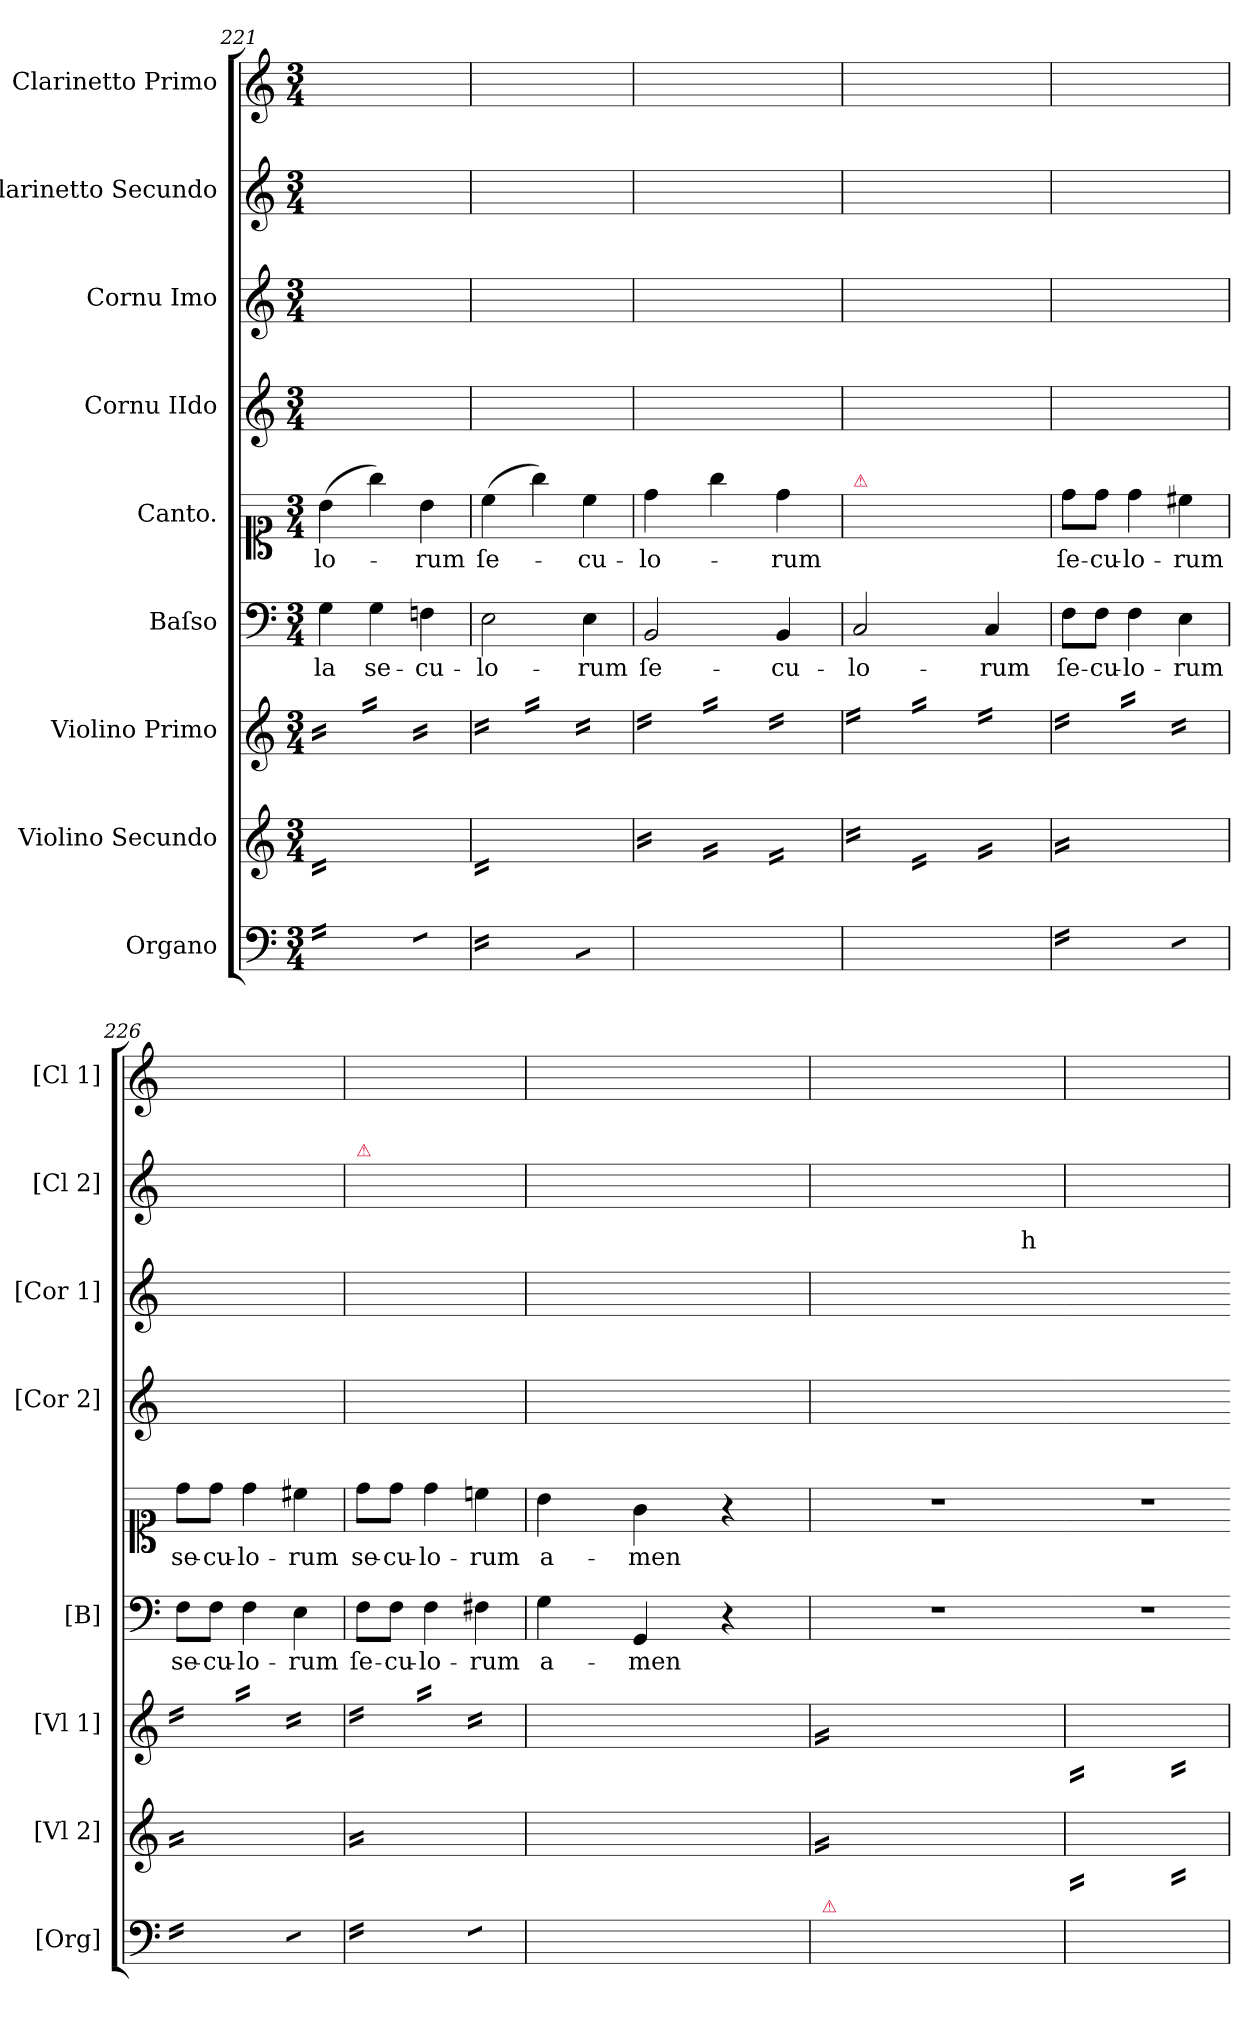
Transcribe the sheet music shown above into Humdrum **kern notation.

**kern	**kern	**kern	**kern	**text	**kern	**text	**kern	**kern	**kern	**kern
*part9	*part8	*part7	*part6	*part6	*part5	*part5	*part4	*part3	*part2	*part1
*staff9	*staff8	*staff7	*staff6	*staff6	*staff5	*staff5	*staff4	*staff3	*staff2	*staff1
*I"Organo	*I"Violino Secundo	*I"Violino Primo	*I"Baſso	*	*I"Canto.	*	*I"Cornu IIdo	*I"Cornu Imo	*I"Clarinetto Secundo	*I"Clarinetto Primo
*I'[Org]	*I'[Vl 2]	*I'[Vl 1]	*I'[B]	*	*	*	*I'[Cor 2]	*I'[Cor 1]	*I'[Cl 2]	*I'[Cl 1]
*clefF4	*clefG2	*clefG2	*clefF4	*	*clefC1	*	*clefG2	*clefG2	*clefG2	*clefG2
*k[]	*k[]	*k[]	*k[]	*	*k[]	*	*k[]	*k[]	*k[]	*k[]
*C:	*C:	*C:	*C:	*	*C:	*	*C:	*C:	*C:	*C:
*M3/4	*M3/4	*M3/4	*M3/4	*	*M3/4	*	*M3/4	*M3/4	*M3/4	*M3/4
=221	=221	=221	=221	=221	=221	=221	=221	=221	=221	=221
*tremolo	*	*	*	*	*	*	*	*	*	*
*	*tremolo	*	*	*	*	*	*	*	*	*
*	*	*tremolo	*	*	*	*	*	*	*	*
16G\yyLL	16dyy/ 16byy/LL	16b\yyLL	4G\	-la	(>4b\	-lo-	2.ryy	2.ryy	4g/yy	4b\yy
16G\yy	16dyy/ 16byy/	16b\yy	.	.	.	.	.	.	.	.
16G\yy	16dyy/ 16byy/	16b\yy	.	.	.	.	.	.	.	.
16G\yy	16dyy/ 16byy/	16b\yyJJ	.	.	.	.	.	.	.	.
16G\yy	16dyy/ 16byy/	16gg\yyLL	4G\	se-	4gg\)	.	.	.	4ryy	4ryy
16G\yy	16dyy/ 16byy/	16gg\yy	.	.	.	.	.	.	.	.
16G\yy	16dyy/ 16byy/	16gg\yy	.	.	.	.	.	.	.	.
16G\yyJJ	16dyy/ 16byy/	16gg\yyJJ	.	.	.	.	.	.	.	.
8Fn\yyL	16dyy/ 16byy/	16b\yyLL	4Fn\	-cu-	4b\	-rum	.	.	4fn/yy	4b\yy
.	16dyy/ 16byy/	16b\yy	.	.	.	.	.	.	.	.
8Fn\yyJ	16dyy/ 16byy/	16b\yy	.	.	.	.	.	.	.	.
.	16dyy/ 16byy/JJ	16b\yyJJ	.	.	.	.	.	.	.	.
=222	=222	=222	=222	=222	=222	=222	=222	=222	=222	=222
16E\yyLL	16dyy/ 16ccyy/LL	16cc\yyLL	2E\	-lo-	(>4cc\	ſe-	2.ryy	2.ryy	4e/yy	4cc\yy
16E\yy	16dyy/ 16ccyy/	16cc\yy	.	.	.	.	.	.	.	.
16E\yy	16dyy/ 16ccyy/	16cc\yy	.	.	.	.	.	.	.	.
16E\yy	16dyy/ 16ccyy/	16cc\yyJJ	.	.	.	.	.	.	.	.
16E\yy	16dyy/ 16ccyy/	16gg\yyLL	.	.	4gg\)	.	.	.	4ryy	4ryy
16E\yy	16dyy/ 16ccyy/	16gg\yy	.	.	.	.	.	.	.	.
16E\yy	16dyy/ 16ccyy/	16gg\yy	.	.	.	.	.	.	.	.
16E\yyJJ	16dyy/ 16ccyy/	16gg\yyJJ	.	.	.	.	.	.	.	.
8C\yyL	16dyy/ 16ccyy/	16cc\yyLL	4E\	-rum	4cc\	-cu-	.	.	4e/yy	4cc\yy
.	16dyy/ 16ccyy/	16cc\yy	.	.	.	.	.	.	.	.
8C\yyJ	16dyy/ 16ccyy/	16cc\yy	.	.	.	.	.	.	.	.
*Xtremolo	*	*	*	*	*	*	*	*	*	*
.	16dyy/ 16ccyy/JJ	16cc\yyJJ	.	.	.	.	.	.	.	.
=223	=223	=223	=223	=223	=223	=223	=223	=223	=223	=223
8D/Lyy	16b/yyLL	16dd\yyLL	2BB/	ſe-	4dd\	-lo-	2.ryy	2.ryy	4b\yy	4dd\yy
.	16b/yy	16dd\yy	.	.	.	.	.	.	.	.
8D/yy	16b/yy	16dd\yy	.	.	.	.	.	.	.	.
.	16b/yyJJ	16dd\yyJJ	.	.	.	.	.	.	.	.
8BB/yy	16g/yyLL	16gg\yyLL	.	.	4gg\	.	.	.	4ryy	4ryy
.	16g/yy	16gg\yy	.	.	.	.	.	.	.	.
8BB/yy	16g/yy	16gg\yy	.	.	.	.	.	.	.	.
.	16g/yyJJ	16gg\yyJJ	.	.	.	.	.	.	.	.
8GG/yy	16fn/yyLL	16dd\yyLL	4BB/	-cu-	4dd\	-rum	.	.	4b\yy	4dd\yy
.	16fn/yy	16dd\yy	.	.	.	.	.	.	.	.
8GG/Jyy	16fn/yy	16dd\yy	.	.	.	.	.	.	.	.
.	16fn/yyJJ	16dd\yyJJ	.	.	.	.	.	.	.	.
=224	=224	=224	=224	=224	=224	=224	=224	=224	=224	=224
!	!	!	!	!	!LO:TX:a:color=crimson:t=⚠	!	!	!	!	!
8C/Lyy	16cc\yyLL	16ee\yyLL	2C/	-lo-	2.ryy	.	2.ryy	2.ryy	4cc\yy	4ee\yy
.	16cc\yy	16ee\yy	.	.	.	.	.	.	.	.
8C/yy	16cc\yy	16ee\yy	.	.	.	.	.	.	.	.
.	16cc\yyJJ	16ee\yyJJ	.	.	.	.	.	.	.	.
8E/yy	16e/yyLL	16gg\yyLL	.	.	.	.	.	.	4ryy	4ryy
.	16e/yy	16gg\yy	.	.	.	.	.	.	.	.
8E/yy	16e/yy	16gg\yy	.	.	.	.	.	.	.	.
.	16e/yyJJ	16gg\yyJJ	.	.	.	.	.	.	.	.
8C/yy	16g/yyLL	16ee\yyLL	4C/	-rum	.	.	.	.	4cc\yy	4ee\yy
.	16g/yy	16ee\yy	.	.	.	.	.	.	.	.
8C/Jyy	16g/yy	16ee\yy	.	.	.	.	.	.	.	.
.	16g/yyJJ	16ee\yyJJ	.	.	.	.	.	.	.	.
=225	=225	=225	=225	=225	=225	=225	=225	=225	=225	=225
*tremolo	*	*	*	*	*	*	*	*	*	*
16F\yyLL	16a/yyLL	16dd\yyLL	8F\L	ſe-	8dd\L	ſe-	2.ryy	2.ryy	4a\yy	4dd\yy
16F\yy	16a/yy	16dd\yy	.	.	.	.	.	.	.	.
16F\yy	16a/yy	16dd\yy	8F\J	-cu-	8dd\J	-cu-	.	.	.	.
16F\yy	16a/yy	16dd\yyJJ	.	.	.	.	.	.	.	.
16F\yy	16a/yy	16aa\yyLL	4F\	-lo-	4dd\	-lo-	.	.	4ryy	4ryy
16F\yy	16a/yy	16aa\yy	.	.	.	.	.	.	.	.
16F\yy	16a/yy	16aa\yy	.	.	.	.	.	.	.	.
16F\yyJJ	16a/yy	16aa\yyJJ	.	.	.	.	.	.	.	.
8E\yyL	16a/yy	16cc#X\yyLL	4E\	-rum	4cc#X\	-rum	.	.	4a\yy	4cc#X\yy
.	16a/yy	16cc#X\yy	.	.	.	.	.	.	.	.
8E\yyJ	16a/yy	16cc#X\yy	.	.	.	.	.	.	.	.
.	16a/yyJJ	16cc#X\yyJJ	.	.	.	.	.	.	.	.
=226	=226	=226	=226	=226	=226	=226	=226	=226	=226	=226
!	!	!	!	!LO:LY:i	!	!LO:LY:i	!	!	!	!
16F\yyLL	16a/yyLL	16dd\yyLL	8F\L	se-	8dd\L	se-	2.ryy	2.ryy	4a\yy	4dd\yy
16F\yy	16a/yy	16dd\yy	.	.	.	.	.	.	.	.
!	!	!	!	!LO:LY:i	!	!LO:LY:i	!	!	!	!
16F\yy	16a/yy	16dd\yy	8F\J	-cu-	8dd\J	-cu-	.	.	.	.
16F\yy	16a/yy	16dd\yyJJ	.	.	.	.	.	.	.	.
!	!	!	!	!LO:LY:i	!	!LO:LY:i	!	!	!	!
16F\yy	16a/yy	16aa\yyLL	4F\	-lo-	4dd\	-lo-	.	.	4ryy	4ryy
16F\yy	16a/yy	16aa\yy	.	.	.	.	.	.	.	.
16F\yy	16a/yy	16aa\yy	.	.	.	.	.	.	.	.
16F\yyJJ	16a/yy	16aa\yyJJ	.	.	.	.	.	.	.	.
!	!	!	!	!LO:LY:i	!	!LO:LY:i	!	!	!	!
8E\yyL	16a/yy	16cc#X\yyLL	4E\	-rum	4cc#X\	-rum	.	.	4a\yy	4cc#X\yy
.	16a/yy	16cc#X\yy	.	.	.	.	.	.	.	.
8E\yyJ	16a/yy	16cc#X\yy	.	.	.	.	.	.	.	.
.	16a/yyJJ	16cc#X\yyJJ	.	.	.	.	.	.	.	.
=227	=227	=227	=227	=227	=227	=227	=227	=227	=227	=227
!	!	!	!	!	!	!	!	!	!LO:TX:a:color=crimson:t=⚠	!
!	!	!	!	!	!	!LO:LY:i	!	!	!	!
16F\yyLL	16a/yyLL	16dd\yyLL	8F\L	ſe-	8dd\L	se-	2.ryy	2.ryy	2.ryy	4dd\yy
16F\yy	16a/yy	16dd\yy	.	.	.	.	.	.	.	.
!	!	!	!	!	!	!LO:LY:i	!	!	!	!
16F\yy	16a/yy	16dd\yy	8F\J	-cu-	8dd\J	-cu-	.	.	.	.
16F\yy	16a/yy	16dd\yyJJ	.	.	.	.	.	.	.	.
!	!	!	!	!	!	!LO:LY:i	!	!	!	!
16F\yy	16a/yy	16aa\yyLL	4F\	-lo-	4dd\	-lo-	.	.	.	4ryy
16F\yy	16a/yy	16aa\yy	.	.	.	.	.	.	.	.
16F\yy	16a/yy	16aa\yy	.	.	.	.	.	.	.	.
16F\yyJJ	16a/yy	16aa\yyJJ	.	.	.	.	.	.	.	.
!	!	!	!	!	!	!LO:LY:i	!	!	!	!
8F#X\yyL	16a/yy	16ccn\yyLL	4F#X\	-rum	4ccn\	-rum	.	.	.	4ccn\yy
.	16a/yy	16ccn\yy	.	.	.	.	.	.	.	.
8F#X\yyJ	16a/yy	16ccn\yy	.	.	.	.	.	.	.	.
*Xtremolo	*	*	*	*	*	*	*	*	*	*
.	16a/yyJJ	16ccn\yyJJ	.	.	.	.	.	.	.	.
*	*	*Xtremolo	*	*	*	*	*	*	*	*
*	*Xtremolo	*	*	*	*	*	*	*	*	*
=228	=228	=228	=228	=228	=228	=228	=228	=228	=228	=228
8G\Lyy	16b\LLyy	16b\LLyy	4G\	a-	4b\	a-	2.ryy	2.ryy	8g/Lyy	8b\Lyy
.	16b\yy	16b\yy	.	.	.	.	.	.	.	.
8G\yy	16gg\yy	16gg\yy	.	.	.	.	.	.	8gg\yy	8gg\yy
.	16gg\JJyy	16gg\JJyy	.	.	.	.	.	.	.	.
8F#X\yy	16ff#X\LLyy	16ff#X\LLyy	4GG/	-men	4g\	-men	.	.	8ff#X\yy	8ff#X\yy
.	16ff#\yy	16ff#\yy	.	.	.	.	.	.	.	.
8G\yy	16gg\yy	16gg\yy	.	.	.	.	.	.	8gg\yy	8gg\yy
.	16gg\JJyy	16gg\JJyy	.	.	.	.	.	.	.	.
8D\yy	16dd\LLyy	16dd\LLyy	4r	.	4r	.	.	.	8dd\yy	8dd\yy
.	16dd\yy	16dd\yy	.	.	.	.	.	.	.	.
8BB\Jyy	16b\yy	16b\yy	.	.	.	.	.	.	8b\Jyy	8b\Jyy
.	16b\JJyy	16b\JJyy	.	.	.	.	.	.	.	.
=229	=229	=229	=229	=229	=229	=229	=229	=229	=229	=229
!LO:TX:a:color=crimson:t=⚠	!	!	!	!	!	!	!	!	!	!
*	*tremolo	*	*	*	*	*	*	*	*	*
*	*	*tremolo	*	*	*	*	*	*	*	*
8GG/Lyy	16g/yyLL	16g/yyLL	2.r	.	2.r	.	2.ryy	2.ryy	8g/Lyy	8g/Lyy
.	16g/yy	16g/yy	.	.	.	.	.	.	.	.
8G\yy	16g/yy	16g/yy	.	.	.	.	.	.	8g/yy	8g/yy
.	16g/yyJJ	16g/yyJJ	.	.	.	.	.	.	.	.
*	*	*Xtremolo	*	*	*	*	*	*	*	*
*	*Xtremolo	*	*	*	*	*	*	*	*	*
8F#X\yy	16f#X/LLyy	16f#X/LLyy	.	.	.	.	.	.	8f#X/yy	8f#X/yy
.	16f#/yy	16f#/yy	.	.	.	.	.	.	.	.
8G\yy	16g/yy	16g/yy	.	.	.	.	.	.	8g/yy	8g/yy
.	16g/JJyy	16g/JJyy	.	.	.	.	.	.	.	.
8D\yy	16d/LLyy	16d/LLyy	.	.	.	.	.	.	8d/yy	8d/yy
.	16d/yy	16d/yy	.	.	.	.	.	.	.	.
!	!	!	!	!	!	!	!	!	!LO:TX:b:t=h	!
8BB\Jyy	16B/yy	16B/yy	.	.	.	.	.	.	8B/Jyy	8B/Jyy
.	16B/JJyy	16B/JJyy	.	.	.	.	.	.	.	.
=230	=230	=230	=230-	=230	=230-	=230	=230	=230	=230	=230
*	*tremolo	*	*	*	*	*	*	*	*	*
*	*	*tremolo	*	*	*	*	*	*	*	*
4GG/yy	16G/yyLL	16G/yyLL	2.r	.	2.r	.	2.ryy	2.ryy	4G/yy	4G/yy
.	16G/yy	16G/yy	.	.	.	.	.	.	.	.
.	16G/yy	16G/yy	.	.	.	.	.	.	.	.
.	16G/yy	16G/yy	.	.	.	.	.	.	.	.
4ryy	16G/yy	16G/yy	.	.	.	.	.	.	4ryy	4ryy
.	16G/yy	16G/yy	.	.	.	.	.	.	.	.
.	16G/yy	16G/yy	.	.	.	.	.	.	.	.
.	16G/yyJJ	16G/yyJJ	.	.	.	.	.	.	.	.
4ryy	16A/yyLL	16A/yyLL	.	.	.	.	.	.	4ryy	4ryy
.	16A/yy	16A/yy	.	.	.	.	.	.	.	.
.	16A/yy	16A/yy	.	.	.	.	.	.	.	.
.	16A/yyJJ	16A/yyJJ	.	.	.	.	.	.	.	.
*	*	*Xtremolo	*	*	*	*	*	*	*	*
*	*Xtremolo	*	*	*	*	*	*	*	*	*
=	=	=	=-	=	=-	=	=	=	=	=
*-	*-	*-	*-	*-	*-	*-	*-	*-	*-	*-
